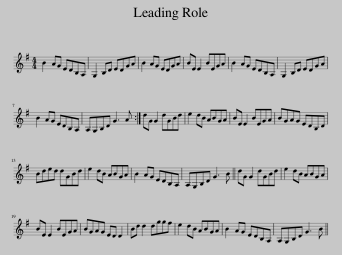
X:1
L:1/8
M:4/4
I:linebreak $
K:G
V:1 treble
V:1
 B2 AG EDB,A, | G,2 B,D EDGA | B2 AG EDGA | BE E2 BEGA | B2 AG EDB,A, | %5
 G,2 B,D EDGA |$ B2 AG EDB,A, | A,G,B,D G3 A :| dG G2 dGBd | e2 dB ABGA | %10
 BE E2 BEGA | BGAG EDB,D |$ Bded dGBd | e2 dB ABGA | B2 AG EDB,A, | %15
 A,G,B,D G3 B || dG G2 dGBd | e2 dB ABGA |$ BE E2 BEGA | BGAG ED D2 | %20
 Bd d2 dggf | e2 dB ABGA | B2 AG EDB,A, | A,G,B,D G3 B || %24
